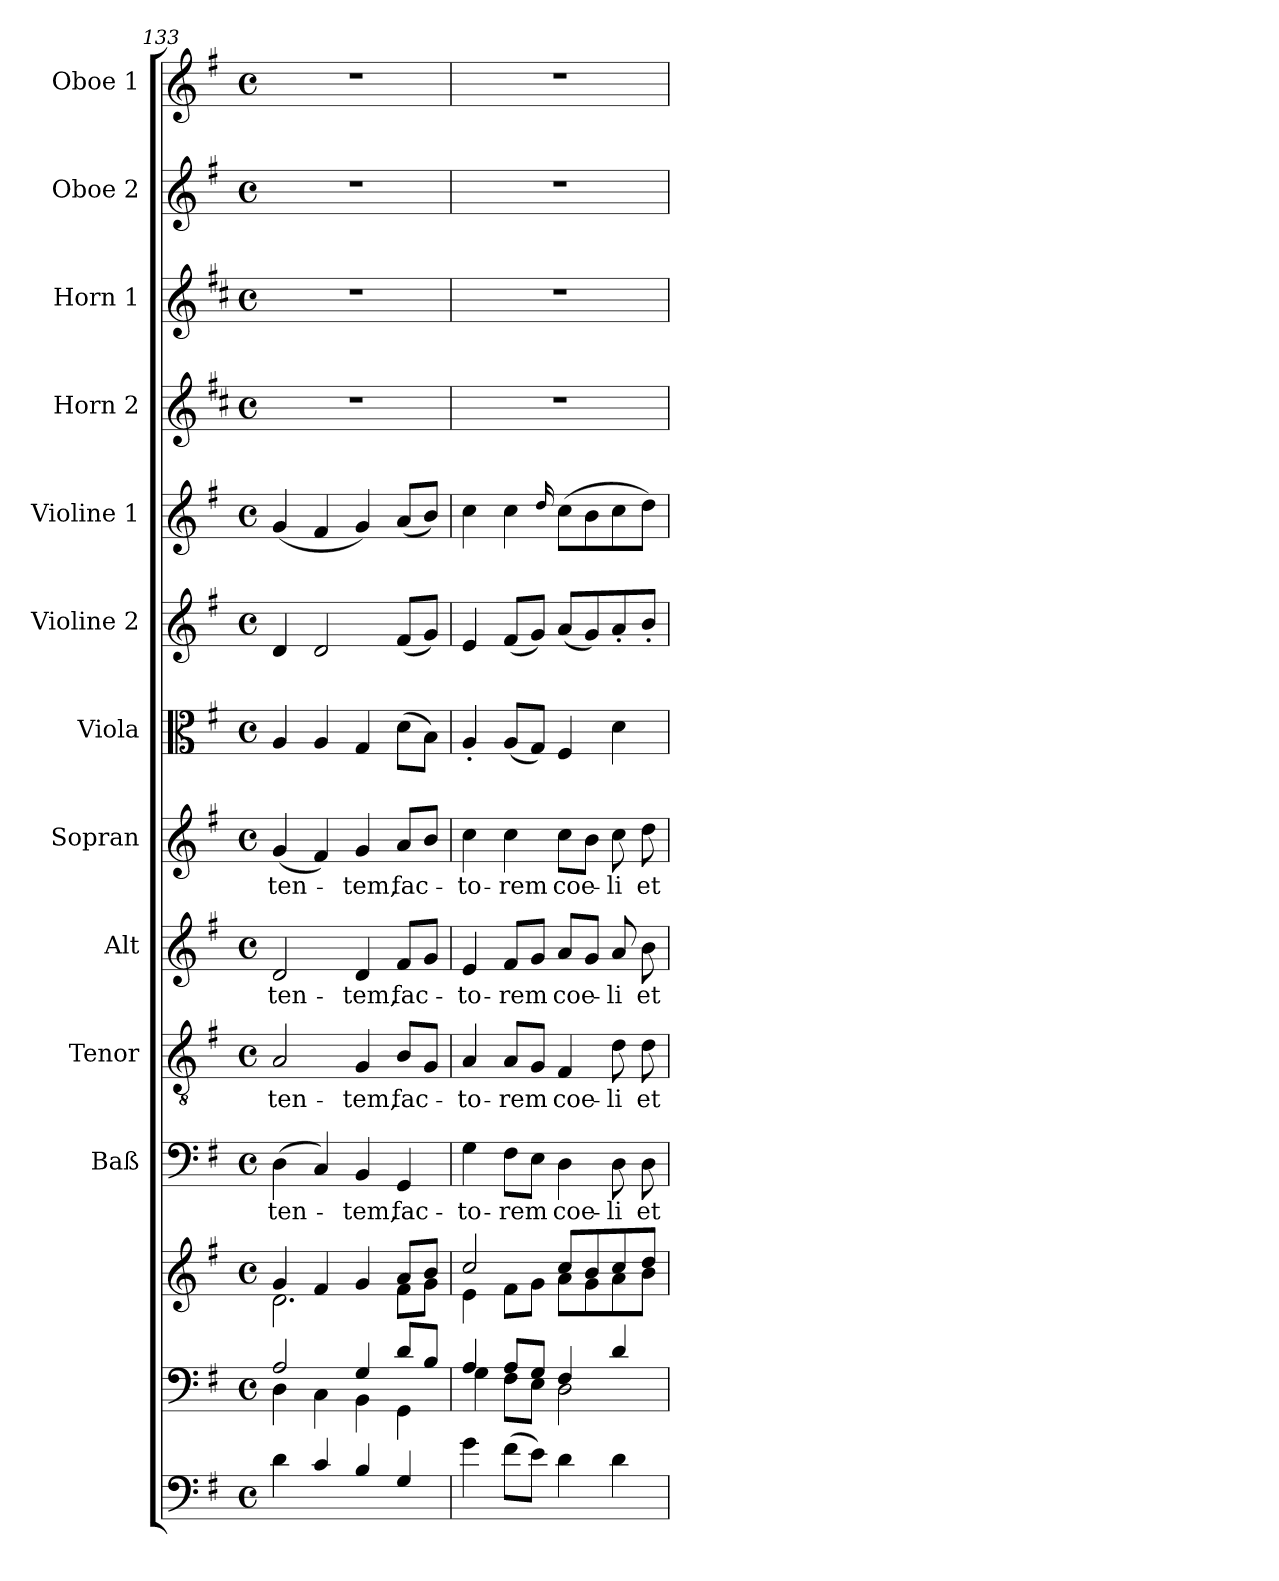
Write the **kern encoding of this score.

**kern	**kern	**kern	**kern	**text	**kern	**text	**kern	**text	**kern	**text	**kern	**kern	**kern	**kern	**kern	**kern	**kern
*part13	*part12	*part12	*part11	*part11	*part10	*part10	*part9	*part9	*part8	*part8	*part7	*part6	*part5	*part4	*part3	*part2	*part1
*staff14	*staff13	*staff12	*staff11	*staff11	*staff10	*staff10	*staff9	*staff9	*staff8	*staff8	*staff7	*staff6	*staff5	*staff4	*staff3	*staff2	*staff1
*	*	*	*I"Baß	*	*I"Tenor	*	*I"Alt	*	*I"Sopran	*	*I"Viola	*I"Violine 2	*I"Violine 1	*I"Horn 2	*I"Horn 1	*I"Oboe 2	*I"Oboe 1
*	*	*	*I'Baß	*	*I'Ten	*	*I'Alt	*	*I'Sop	*	*I'Vla.	*I'Vln. 2	*I'Vln. 1	*I'Hrn. 2	*I'Hrn. 1	*I'Ob. 2	*I'Ob. 1
*clefF4	*clefF4	*clefG2	*clefF4	*	*clefGv2	*	*clefG2	*	*clefG2	*	*clefC3	*clefG2	*clefG2	*clefG2	*clefG2	*clefG2	*clefG2
*ITrd7c12	*	*	*	*	*	*	*	*	*	*	*	*	*	*ITrd4c7	*ITrd4c7	*	*
*k[f#]	*k[f#]	*k[f#]	*k[f#]	*	*k[f#]	*	*k[f#]	*	*k[f#]	*	*k[f#]	*k[f#]	*k[f#]	*k[f#]	*k[f#]	*k[f#]	*k[f#]
*G:	*G:	*G:	*G:	*	*G:	*	*G:	*	*G:	*	*G:	*G:	*G:	*G:	*G:	*G:	*G:
*M4/4	*M4/4	*M4/4	*M4/4	*	*M4/4	*	*M4/4	*	*M4/4	*	*M4/4	*M4/4	*M4/4	*M4/4	*M4/4	*M4/4	*M4/4
*met(c)	*met(c)	*met(c)	*met(c)	*	*met(c)	*	*met(c)	*	*met(c)	*	*met(c)	*met(c)	*met(c)	*met(c)	*met(c)	*met(c)	*met(c)
=133	=133	=133	=133	=133	=133	=133	=133	=133	=133	=133	=133	=133	=133	=133	=133	=133	=133
*	*^	*^	*	*	*	*	*	*	*	*	*	*	*	*	*	*	*
!	!	!	!	!	!	!LO:LY:b	!	!LO:LY:b	!	!LO:LY:b	!	!LO:LY:b	!	!	!	!	!	!	!
4D\	2A/	4D\	4g/	2.d\	(>4D\	-ten-	2A/	-ten-	2d/	-ten-	(<4g/	-ten-	4A/	4d/	(<4g/	1r	1r	1r	1r
4C/	.	4C\	4f#/	.	4C/)	.	.	.	.	.	4f#/)	.	4A/	2d/	4f#/	.	.	.	.
!	!	!	!	!	!	!LO:LY:b	!	!LO:LY:b	!	!LO:LY:b	!	!LO:LY:b	!	!	!	!	!	!	!
4BB/	4G/	4BB\	4g/	.	4BB/	-tem,	4G/	-tem,	4d/	-tem,	4g/	-tem,	4G/	.	4g/)	.	.	.	.
!	!	!	!	!	!	!LO:LY:b	!	!LO:LY:b	!	!LO:LY:b	!	!LO:LY:b	!	!	!	!	!	!	!
4GG/	8d/L	4GG\	8a/L	8f#\L	4GG/	fac-	8B/L	fac-	8f#/L	fac-	8a/L	fac-	(>8d\L	(<8f#/L	(<8a/L	.	.	.	.
.	8B/J	.	8b/J	8g\J	.	.	8G/J	.	8g/J	.	8b/J	.	8B\J)	8g/J)	8b/J)	.	.	.	.
=134	=134	=134	=134	=134	=134	=134	=134	=134	=134	=134	=134	=134	=134	=134	=134	=134	=134	=134	=134
!	!	!	!	!	!	!LO:LY:b	!	!LO:LY:b	!	!LO:LY:b	!	!LO:LY:b	!	!	!	!	!	!	!
4G\	4A/	4G\	2cc/	4e\	4G\	-to-	4A/	-to-	4e/	-to-	4cc\	-to-	4A'</	4e/	4cc\	1r	1r	1r	1r
!	!	!	!	!	!	!LO:LY:b	!	!LO:LY:b	!	!LO:LY:b	!	!LO:LY:b	!	!	!	!	!	!	!
(>8F#\L	8A/L	8F#\L	.	8f#\L	8F#\L	-rem	8A/L	-rem	8f#/L	-rem	4cc\	-rem	(<8A/L	(<8f#/L	4cc\	.	.	.	.
8E\J)	8G/J	8E\J	.	8g\J	8E\J	.	8G/J	.	8g/J	.	.	.	8G/J)	8g/J)	.	.	.	.	.
.	.	.	.	.	.	.	.	.	.	.	.	.	.	.	16qqdd/	.	.	.	.
!	!	!	!	!	!	!LO:LY:b	!	!LO:LY:b	!	!LO:LY:b	!	!LO:LY:b	!	!	!	!	!	!	!
4D\	4F#/	2D\	8cc/L	8a\L	4D\	coe-	4F#/	coe-	8a/L	coe-	8cc\L	coe-	4F#/	(<8a/L	(>8cc\L	.	.	.	.
.	.	.	8b/	8g\	.	.	.	.	8g/J	.	8b\J	.	.	8g/)	8b\	.	.	.	.
!	!	!	!	!	!	!LO:LY:b	!	!LO:LY:b	!	!LO:LY:b	!	!LO:LY:b	!	!	!	!	!	!	!
4D\	4d/	.	8cc/	8a\	8D\	-li	8d\	-li	8a/	-li	8cc\	-li	4d\	8a'</	8cc\	.	.	.	.
!	!	!	!	!	!	!LO:LY:b	!	!LO:LY:b	!	!LO:LY:b	!	!LO:LY:b	!	!	!	!	!	!	!
.	.	.	8dd/J	8b\J	8D\	et	8d\	et	8b\	et	8dd\	et	.	8b'</J	8dd\J)	.	.	.	.
*	*v	*v	*	*	*	*	*	*	*	*	*	*	*	*	*	*	*	*	*
*	*	*v	*v	*	*	*	*	*	*	*	*	*	*	*	*	*	*	*
=	=	=	=	=	=	=	=	=	=	=	=	=	=	=	=	=	=
*-	*-	*-	*-	*-	*-	*-	*-	*-	*-	*-	*-	*-	*-	*-	*-	*-	*-
